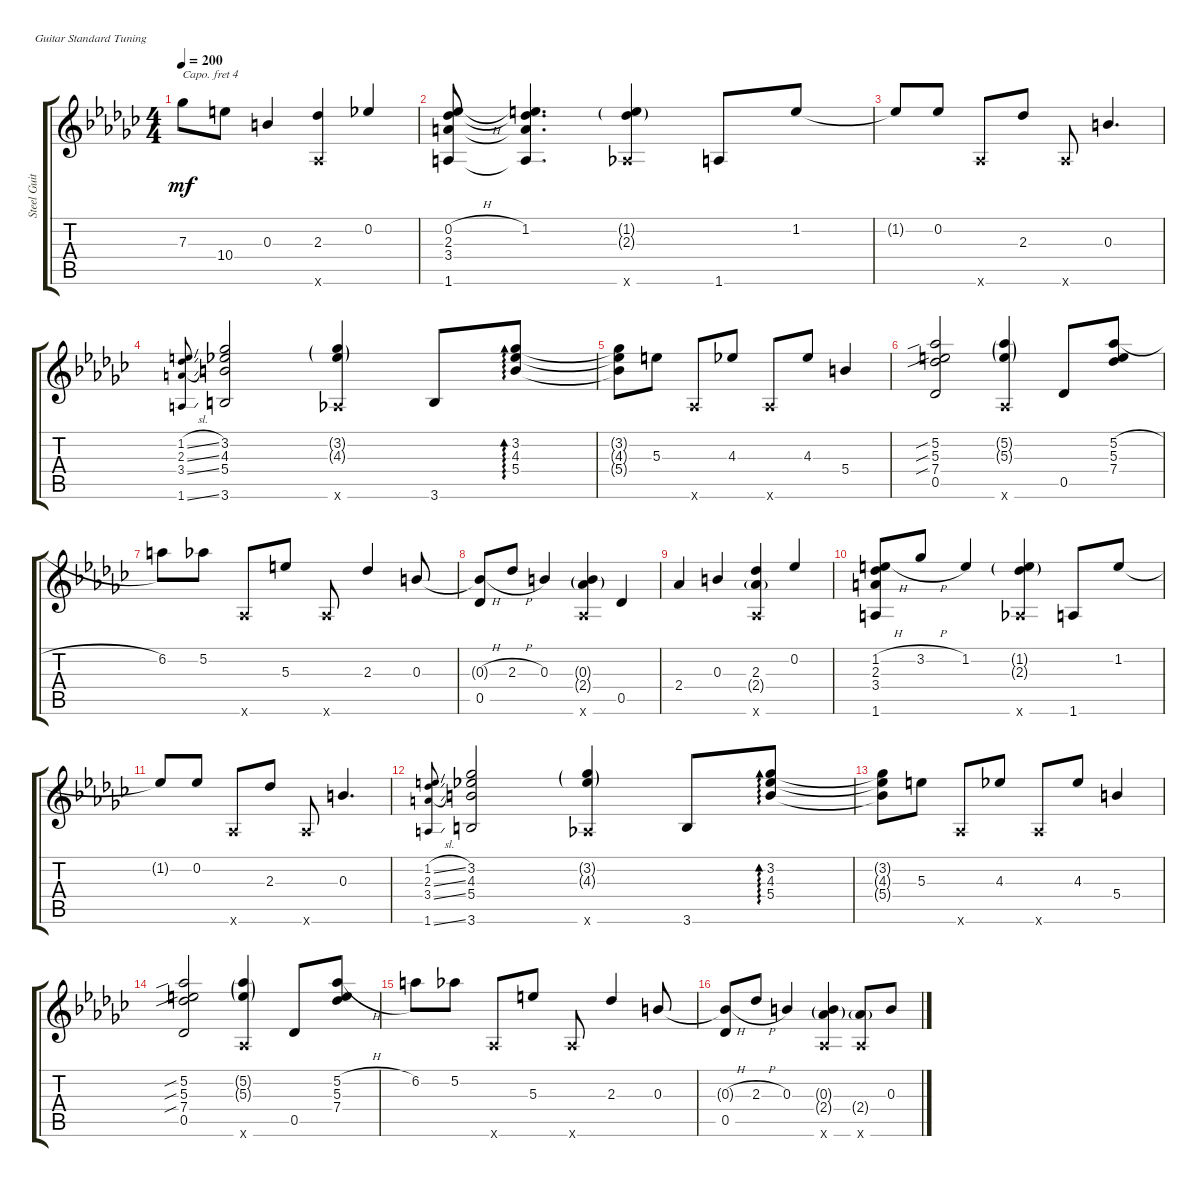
\defaultSystemsLayout 4
\bracketExtendMode groupsimilarinstruments
\otherSystemsTrackNameOrientation horizontal
\track ("Steel Guitar" "Steel Guit") {instrument acousticguitarsteel}
\staff {score tabs}
\capo 4
\tuning (E4 B3 G3 D3 A2 E2)
\ts (4 4)
\tempo 200
\clef g2
\ks gb
7.3{acc forcenatural}.8{dy mf beam Down} 10.4{acc #}.8{beam Down} 0.3{acc forcenatural}.4{beam Up} (2.3{acc forcenatural} 0.6{x acc forcenatural}).4{beam Up} 0.2{acc forcenatural}.4{beam Up} |
(1.6{acc #} 2.3{acc forcenatural} 3.4{acc #} 0.2{h acc forcenatural}).8{beam Up} (1.2{acc #} 2.3{t acc forcenatural} 3.4{t acc #} 1.6{t acc #}).4{d beam Up} (0.6{x acc forcenatural} 1.2{g acc #} 2.3{g acc forcenatural}).4{beam Up} 1.6{acc #}.8{beam Up} 1.2{acc #}.8{beam Up} |
1.2{t acc #}.8{beam Up} 0.2{acc forcenatural}.8{beam Up} 0.6{x acc forcenatural}.8{beam Up} 2.3{acc forcenatural}.8{beam Up} 0.6{x acc forcenatural}.8{beam Up} 0.3{acc forcenatural}.4{d beam Up} |
(1.2{sl acc #} 2.3{sl acc forcenatural} 3.4{sl acc #} 1.6{ss acc #}).8{gr onbeat beam Up} (3.2{acc forcenatural} 4.3{acc forcenatural} 5.4{acc forcenatural} 3.6{acc forcenatural}).2{beam Up} (0.6{x acc forcenatural} 3.2{g acc forcenatural} 4.3{g acc forcenatural}).4{beam Up} 3.6{acc forcenatural}.8{beam Up} (3.2{acc forcenatural} 4.3{acc forcenatural} 5.4{acc forcenatural}).8{ad 0 beam Up} |
(3.2{t acc forcenatural} 4.3{t acc forcenatural} 5.4{t acc forcenatural}).8{beam Down} 5.3{acc #}.8{beam Down} 0.6{x acc forcenatural}.8{beam Up} 4.3{acc forcenatural}.8{beam Up} 0.6{x acc forcenatural}.8{beam Up} 4.3{acc forcenatural}.8{beam Up} 5.4{acc forcenatural}.4{beam Up} |
(0.5{acc forcenatural} 7.4{sib acc forcenatural} 5.3{sib acc #} 5.2{sib acc forcenatural}).2{beam Up} (0.6{x acc forcenatural} 5.2{g acc forcenatural} 5.3{g acc #}).4{beam Up} 0.5{acc forcenatural}.8{beam Up} (7.4{acc forcenatural} 5.3{acc #} 5.2{h acc forcenatural}).8{beam Up} |
6.2{acc #}.8{beam Down} 5.2{acc forcenatural}.8{beam Down} 0.6{x acc forcenatural}.8{beam Up} 5.3{acc #}.8{beam Up} 0.6{x acc forcenatural}.8{beam Up} 2.3{acc forcenatural}.4{beam Up} 0.3{acc forcenatural}.8{beam Up} |
(0.3{h t acc forcenatural} 0.5{acc forcenatural}).8{beam Up} 2.3{h acc forcenatural}.8{beam Up} 0.3{acc forcenatural}.4{beam Up} (0.6{x acc forcenatural} 2.4{g acc forcenatural} 0.3{g acc forcenatural}).4{beam Up} 0.5{acc forcenatural}.4{beam Up} |
2.4{acc forcenatural}.4{beam Up} 0.3{acc forcenatural}.4{beam Up} (0.6{x acc forcenatural} 2.3{acc forcenatural} 2.4{g acc forcenatural}).4{beam Up} 0.2{acc forcenatural}.4{beam Up} |
(1.6{acc #} 2.3{acc forcenatural} 3.4{acc #} 1.2{h acc #}).8{beam Up} 3.2{h acc forcenatural}.8{beam Up} 1.2{acc #}.4{beam Up} (0.6{x acc forcenatural} 1.2{g acc #} 2.3{g acc forcenatural}).4{beam Up} 1.6{acc #}.8{beam Up} 1.2{acc #}.8{beam Up} |
1.2{t acc #}.8{beam Up} 0.2{acc forcenatural}.8{beam Up} 0.6{x acc forcenatural}.8{beam Up} 2.3{acc forcenatural}.8{beam Up} 0.6{x acc forcenatural}.8{beam Up} 0.3{acc forcenatural}.4{d beam Up} |
(1.2{sl acc #} 2.3{sl acc forcenatural} 3.4{sl acc #} 1.6{ss acc #}).8{gr onbeat beam Up} (3.2{acc forcenatural} 4.3{acc forcenatural} 5.4{acc forcenatural} 3.6{acc forcenatural}).2{beam Up} (0.6{x acc forcenatural} 3.2{g acc forcenatural} 4.3{g acc forcenatural}).4{beam Up} 3.6{acc forcenatural}.8{beam Up} (3.2{acc forcenatural} 4.3{acc forcenatural} 5.4{acc forcenatural}).8{ad 0 beam Up} |
(3.2{t acc forcenatural} 4.3{t acc forcenatural} 5.4{t acc forcenatural}).8{beam Down} 5.3{acc #}.8{beam Down} 0.6{x acc forcenatural}.8{beam Up} 4.3{acc forcenatural}.8{beam Up} 0.6{x acc forcenatural}.8{beam Up} 4.3{acc forcenatural}.8{beam Up} 5.4{acc forcenatural}.4{beam Up} |
(0.5{acc forcenatural} 7.4{sib acc forcenatural} 5.3{sib acc #} 5.2{sib acc forcenatural}).2{beam Up} (0.6{x acc forcenatural} 5.2{g acc forcenatural} 5.3{g acc #}).4{beam Up} 0.5{acc forcenatural}.8{beam Up} (7.4{acc forcenatural} 5.3{acc #} 5.2{h acc forcenatural}).8{beam Up} |
6.2{acc #}.8{beam Down} 5.2{acc forcenatural}.8{beam Down} 0.6{x acc forcenatural}.8{beam Up} 5.3{acc #}.8{beam Up} 0.6{x acc forcenatural}.8{beam Up} 2.3{acc forcenatural}.4{beam Up} 0.3{acc forcenatural}.8{beam Up} |
(0.3{h t acc forcenatural} 0.5{acc forcenatural}).8{beam Up} 2.3{h acc forcenatural}.8{beam Up} 0.3{acc forcenatural}.4{beam Up} (0.6{x acc forcenatural} 2.4{g acc forcenatural} 0.3{g acc forcenatural}).4{beam Up} (0.6{x acc forcenatural} 2.4{g acc forcenatural}).8{beam Up} 0.3{acc forcenatural}.8{beam Up}
